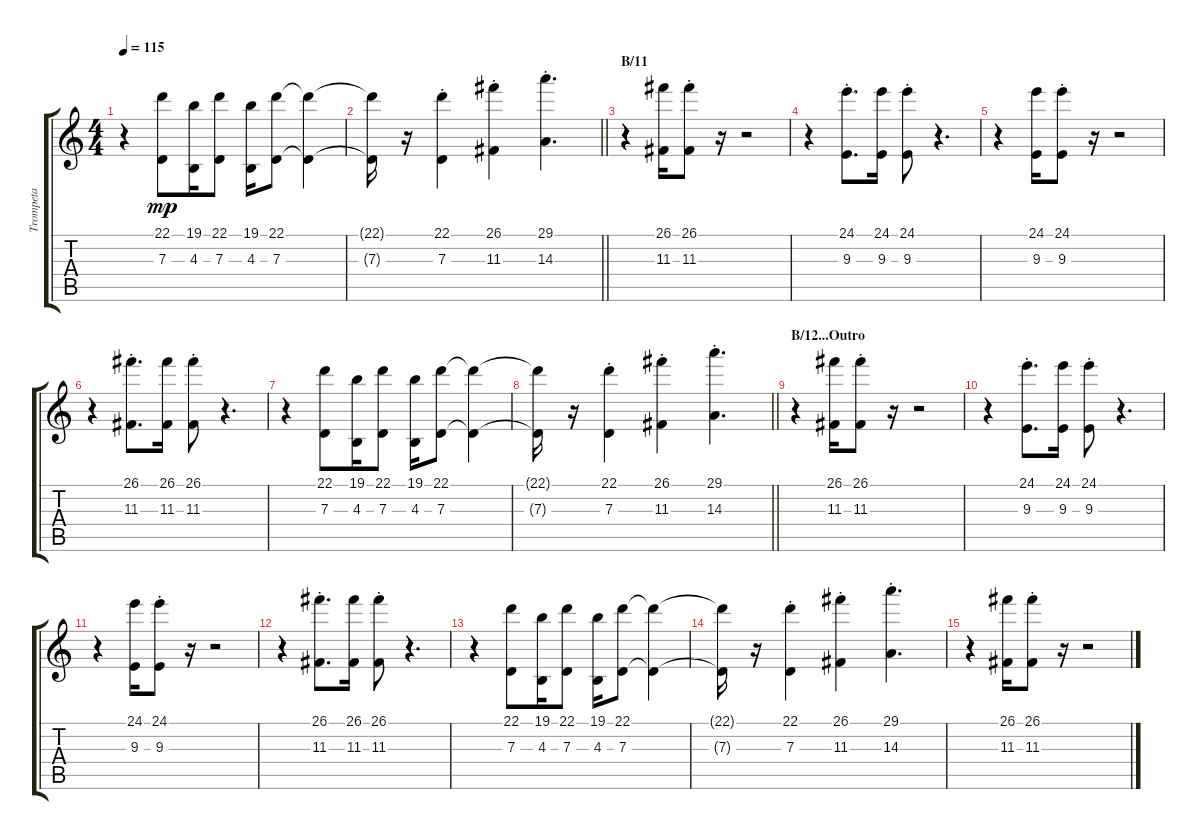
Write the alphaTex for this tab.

\track ("Trompeta" "Trompeta") {instrument trumpet}
\staff {score tabs}
\tuning (E4 B3 G3 D3 A2 E2) {hide}
\ts (4 4)
\tempo 115
\clef g2
\ks c
r.4{dy mp} (22.1 7.3).8 (19.1 4.3).16 (22.1 7.3).8 (19.1 4.3).16 (22.1 7.3).8 (22.1{t} 7.3{t}).4 |
\barLineRight lightlight
(22.1{t} 7.3{t}).16 r.16 (22.1{st} 7.3{st}).4 (26.1{st} 11.3{st}).4 (29.1{st} 14.3{st}).4{d} |
\section ("" "B/11")
r.4 (26.1 11.3).16 (26.1{st} 11.3{st}).8 r.16 r.2 |
r.4 (24.1{st} 9.3{st}).8{d} (24.1 9.3).16 (24.1{st} 9.3{st}).8 r.4{d} |
r.4 (24.1 9.3).16 (24.1{st} 9.3{st}).8 r.16 r.2 |
r.4 (26.1{st} 11.3{st}).8{d} (26.1 11.3).16 (26.1{st} 11.3{st}).8 r.4{d} |
r.4 (22.1 7.3).8 (19.1 4.3).16 (22.1 7.3).8 (19.1 4.3).16 (22.1 7.3).8 (22.1{t} 7.3{t}).4 |
\barLineRight lightlight
(22.1{t} 7.3{t}).16 r.16 (22.1{st} 7.3{st}).4 (26.1{st} 11.3{st}).4 (29.1{st} 14.3{st}).4{d} |
\section ("" "B/12...Outro")
r.4 (26.1 11.3).16 (26.1{st} 11.3{st}).8 r.16 r.2 |
r.4{volume 7} (24.1{st} 9.3{st}).8{d} (24.1 9.3).16 (24.1{st} 9.3{st}).8 r.4{d} |
r.4 (24.1 9.3).16 (24.1{st} 9.3{st}).8 r.16 r.2 |
r.4{volume 0} (26.1{st} 11.3{st}).8{d} (26.1 11.3).16 (26.1{st} 11.3{st}).8 r.4{d} |
r.4 (22.1 7.3).8 (19.1 4.3).16 (22.1 7.3).8 (19.1 4.3).16 (22.1 7.3).8 (22.1{t} 7.3{t}).4 |
(22.1{t} 7.3{t}).16 r.16 (22.1{st} 7.3{st}).4 (26.1{st} 11.3{st}).4 (29.1{st} 14.3{st}).4{d} |
r.4 (26.1 11.3).16 (26.1{st} 11.3{st}).8 r.16 r.2
